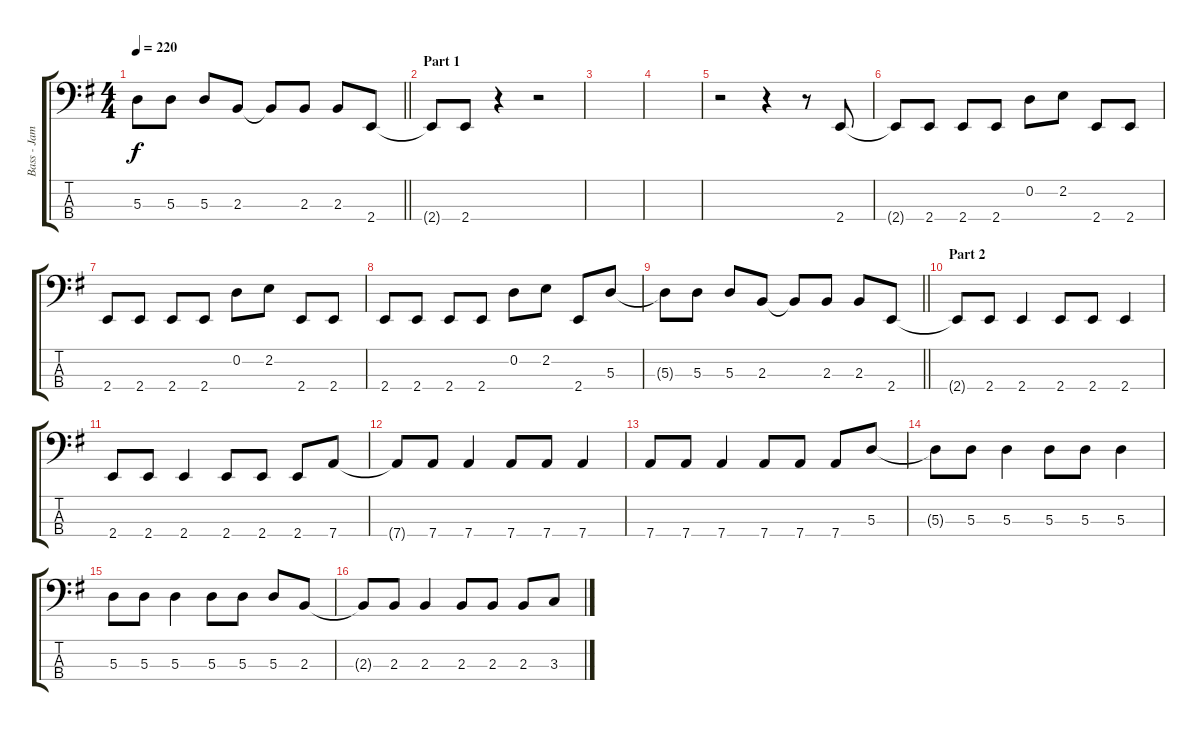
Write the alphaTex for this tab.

\track ("Bass - James Johnston" "Bass - Jam") {instrument electricbassfinger}
\staff {score tabs}
\tuning (G2 D2 A1 D1) {hide}
\ts (4 4)
\tempo 220
\clef f4
\barLineRight lightlight
\ks eminor
5.3{t}.8{dy f} 5.3.8 5.3.8 2.3.8 2.3{t}.8 2.3.8 2.3.8 2.4.8 |
\section ("" "Part 1")
2.4{t}.8 2.4.8 r.4 r.2 |
|
|
r.2 r.4 r.8 2.4.8 |
2.4{t}.8 2.4.8 2.4.8 2.4.8 0.2.8 2.2.8 2.4.8 2.4.8 |
2.4.8 2.4.8 2.4.8 2.4.8 0.2.8 2.2.8 2.4.8 2.4.8 |
2.4.8 2.4.8 2.4.8 2.4.8 0.2.8 2.2.8 2.4.8 5.3.8 |
\barLineRight lightlight
5.3{t}.8 5.3.8 5.3.8 2.3.8 2.3{t}.8 2.3.8 2.3.8 2.4.8 |
\section ("" "Part 2")
2.4{t}.8 2.4.8 2.4.4 2.4.8 2.4.8 2.4.4 |
2.4.8 2.4.8 2.4.4 2.4.8 2.4.8 2.4.8 7.4.8 |
7.4{t}.8 7.4.8 7.4.4 7.4.8 7.4.8 7.4.4 |
7.4.8 7.4.8 7.4.4 7.4.8 7.4.8 7.4.8 5.3.8 |
5.3{t}.8 5.3.8 5.3.4 5.3.8 5.3.8 5.3.4 |
5.3.8 5.3.8 5.3.4 5.3.8 5.3.8 5.3.8 2.3.8 |
2.3{t}.8 2.3.8 2.3.4 2.3.8 2.3.8 2.3.8 3.3.8
